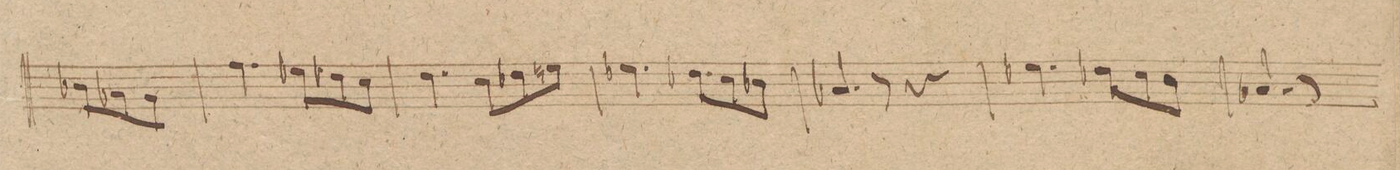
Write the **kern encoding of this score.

**kern	**dynam
*I"Clarnetto. 1mo in A.	*
*clefG2	*
*k[f#c#]	*
*met(c|)	*
*M3/4	*
8gnX\L	.
8fX\	.
8e\J	.
=108	=108
4.dd\	.
8ccX\L	.
8b-X\	.
8a\J	.
=109	=109
4.b\	.
8a\L	.
8b-X\	.
8cc#X\J	.
=110	=110
4.ccX\	.
8b-X\L	.
8a\	.
8gX\J	.
=111	=111
4.fX/	.
8r	.
4r	.
=112	=112
2.ryy	.
=113	=113
2.ryy	.
=114	=114
2.ryy	.
=115	=115
4.ccX\	.
8b-X\L	.
8a\	.
8g\J	.
=116	=116
4.fX/	.
8r	.
*-	*-
